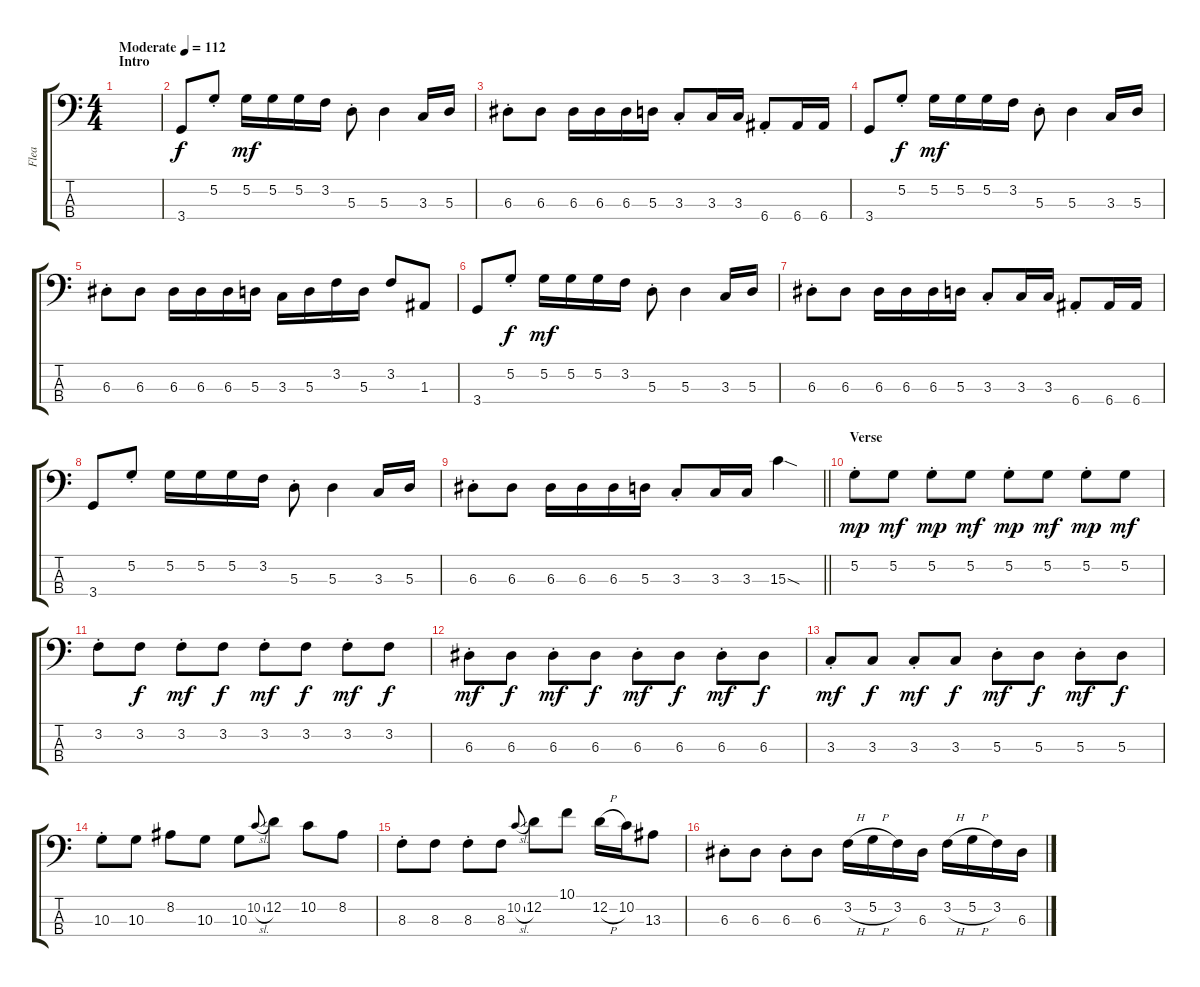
\track ("Flea" "Flea") {instrument electricbassfinger}
\staff {score tabs}
\tuning (G2 D2 A1 E1) {hide}
\ts (4 4)
\section ("" "Intro")
\tempo (112 "Moderate")
\clef f4
\ks c
|
3.4.8 5.2{st}.8{dy f} 5.2.16{dy mf} 5.2.16 5.2.16 3.2.16 5.3{st}.8 5.3.4 3.3.16 5.3.16 |
6.3{st}.8 6.3.8 6.3.16 6.3.16 6.3.16 5.3.16 3.3{st}.8 3.3.16 3.3.16 6.4{st}.8 6.4.16 6.4.16 |
3.4.8 5.2{st}.8{dy f} 5.2.16{dy mf} 5.2.16 5.2.16 3.2.16 5.3{st}.8 5.3.4 3.3.16 5.3.16 |
6.3{st}.8 6.3.8 6.3.16 6.3.16 6.3.16 5.3.16 3.3.16 5.3.16 3.2.16 5.3.16 3.2.8 1.3.8 |
3.4.8 5.2{st}.8{dy f} 5.2.16{dy mf} 5.2.16 5.2.16 3.2.16 5.3{st}.8 5.3.4 3.3.16 5.3.16 |
6.3{st}.8 6.3.8 6.3.16 6.3.16 6.3.16 5.3.16 3.3{st}.8 3.3.16 3.3.16 6.4{st}.8 6.4.16 6.4.16 |
3.4.8 5.2{st}.8 5.2.16 5.2.16 5.2.16 3.2.16 5.3{st}.8 5.3.4 3.3.16 5.3.16 |
\barLineRight lightlight
6.3{st}.8 6.3.8 6.3.16 6.3.16 6.3.16 5.3.16 3.3{st}.8 3.3.16 3.3.16 15.3{sod}.4 |
\section ("" "Verse ")
5.2{st}.8{dy mp} 5.2.8{dy mf} 5.2{st}.8{dy mp} 5.2.8{dy mf} 5.2{st}.8{dy mp} 5.2.8{dy mf} 5.2{st}.8{dy mp} 5.2.8{dy mf} |
3.2{st}.8 3.2.8{dy f} 3.2{st}.8{dy mf} 3.2.8{dy f} 3.2{st}.8{dy mf} 3.2.8{dy f} 3.2{st}.8{dy mf} 3.2.8{dy f} |
6.3{st}.8{dy mf} 6.3.8{dy f} 6.3{st}.8{dy mf} 6.3.8{dy f} 6.3{st}.8{dy mf} 6.3.8{dy f} 6.3{st}.8{dy mf} 6.3.8{dy f} |
3.3{st}.8{dy mf} 3.3.8{dy f} 3.3{st}.8{dy mf} 3.3.8{dy f} 5.3{st}.8{dy mf} 5.3.8{dy f} 5.3{st}.8{dy mf} 5.3.8{dy f} |
10.3{st}.8 10.3.8 8.2.8 10.3.8 10.3.8 10.2{sl}.8{gr onbeat} 12.2.8 10.2.8 8.2.8 |
8.3{st}.8 8.3.8 8.3{st}.8 8.3.8 10.2{sl}.8{gr onbeat} 12.2.8 10.1.8 12.2{h}.16 10.2.16 13.3.8 |
6.3{st}.8 6.3.8 6.3{st}.8 6.3.8 3.2{h}.16 5.2{h}.16 3.2.16 6.3.16 3.2{h}.16 5.2{h}.16 3.2.16 6.3.16
